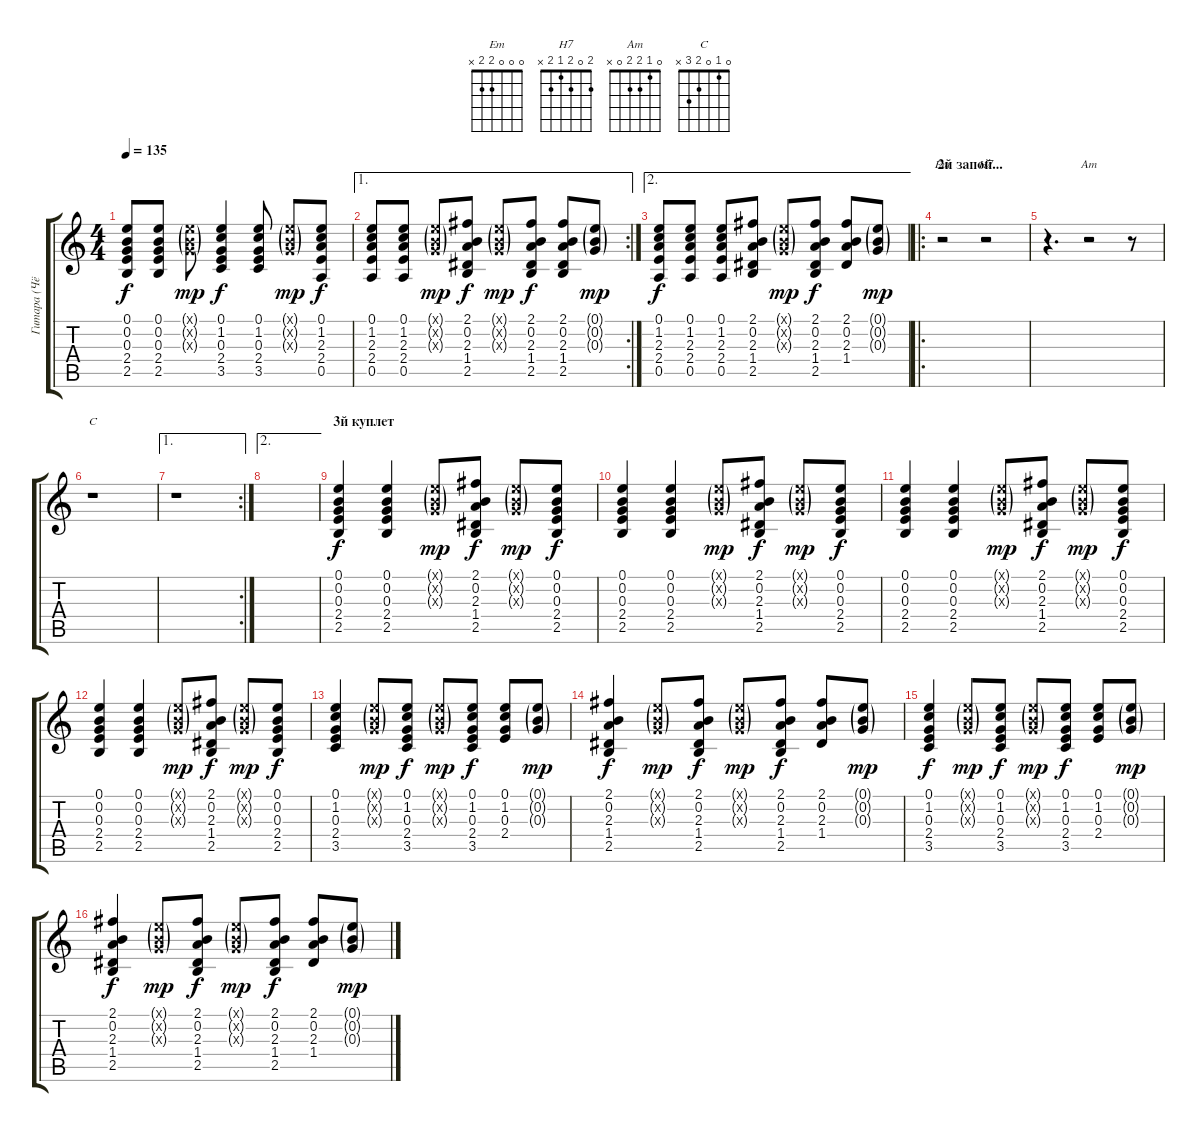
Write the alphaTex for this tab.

\track ("Гитара (Чёрт)" "Гитара (Чё") {instrument acousticguitarsteel}
\staff {score tabs}
\tuning (E4 B3 G3 D3 A2 E2) {hide}
\chord ("Em" 0 0 0 2 2 x)
\chord ("H7" 2 0 2 1 2 x)
\chord ("Am" 0 1 2 2 0 x)
\chord ("C" 0 1 0 2 3 x)
\ts (4 4)
\tempo 135
\clef g2
\ks c
(0.1 0.2 0.3 2.4 2.5).8{dy f} (0.1 0.2 0.3 2.4 2.5).8 (0.1{g x} 0.2{g x} 0.3{g x}).8{dy mp} (0.1 1.2 0.3 2.4 3.5).4{dy f} (0.1 1.2 0.3 2.4 3.5).8 (0.1{g x} 0.2{g x} 0.3{g x}).8{dy mp} (0.1 1.2 2.3 2.4 0.5).8{dy f} |
\ae 1
\rc 2
(0.1 1.2 2.3 2.4 0.5).8 (0.1 1.2 2.3 2.4 0.5).8 (0.1{g x} 0.2{g x} 0.3{g x}).8{dy mp} (2.1 0.2 2.3 1.4 2.5).8{dy f} (0.1{g x} 0.2{g x} 0.3{g x}).8{dy mp} (2.1 0.2 2.3 1.4 2.5).8{dy f} (2.1 0.2 2.3 1.4 2.5).8 (0.1{g} 0.2{g} 0.3{g}).8{dy mp} |
\ae 2
(0.1 1.2 2.3 2.4 0.5).8{dy f volume 16 instrument electricguitarclean} (0.1 1.2 2.3 2.4 0.5).8 (0.1 1.2 2.3 2.4 0.5).8 (2.1 0.2 2.3 1.4 2.5).8 (0.1{g x} 0.2{g x} 0.3{g x}).8{dy mp} (2.1 0.2 2.3 1.4 2.5).8{dy f} (2.1 0.2 2.3 1.4).8 (0.1{g} 0.2{g} 0.3{g}).8{dy mp} |
\ro
\section ("" "2й запой...")
r.2{ch "Em" volume 11 instrument acousticguitarsteel} r.2{ch "H7"} |
r.4{d} r.2{ch "Am"} r.8 |
r.1{ch "C"} |
\ae 1
\rc 2
r.1 |
\ae 2
|
\section ("" "3й куплет")
(0.1 0.2 0.3 2.4 2.5).4{dy f} (0.1 0.2 0.3 2.4 2.5).4 (0.1{g x} 0.2{g x} 0.3{g x}).8{dy mp} (2.1 0.2 2.3 1.4 2.5).8{dy f} (0.1{g x} 0.2{g x} 0.3{g x}).8{dy mp} (0.1 0.2 0.3 2.4 2.5).8{dy f} |
(0.1 0.2 0.3 2.4 2.5).4 (0.1 0.2 0.3 2.4 2.5).4 (0.1{g x} 0.2{g x} 0.3{g x}).8{dy mp} (2.1 0.2 2.3 1.4 2.5).8{dy f} (0.1{g x} 0.2{g x} 0.3{g x}).8{dy mp} (0.1 0.2 0.3 2.4 2.5).8{dy f} |
(0.1 0.2 0.3 2.4 2.5).4 (0.1 0.2 0.3 2.4 2.5).4 (0.1{g x} 0.2{g x} 0.3{g x}).8{dy mp} (2.1 0.2 2.3 1.4 2.5).8{dy f} (0.1{g x} 0.2{g x} 0.3{g x}).8{dy mp} (0.1 0.2 0.3 2.4 2.5).8{dy f} |
(0.1 0.2 0.3 2.4 2.5).4 (0.1 0.2 0.3 2.4 2.5).4 (0.1{g x} 0.2{g x} 0.3{g x}).8{dy mp} (2.1 0.2 2.3 1.4 2.5).8{dy f} (0.1{g x} 0.2{g x} 0.3{g x}).8{dy mp} (0.1 0.2 0.3 2.4 2.5).8{dy f} |
(0.1 1.2 0.3 2.4 3.5).4 (0.1{g x} 0.2{g x} 0.3{g x}).8{dy mp} (0.1 1.2 0.3 2.4 3.5).8{dy f} (0.1{g x} 0.2{g x} 0.3{g x}).8{dy mp} (0.1 1.2 0.3 2.4 3.5).8{dy f} (0.1 1.2 0.3 2.4).8 (0.1{g} 0.2{g} 0.3{g}).8{dy mp} |
(2.1 0.2 2.3 1.4 2.5).4{dy f} (0.1{g x} 0.2{g x} 0.3{g x}).8{dy mp} (2.1 0.2 2.3 1.4 2.5).8{dy f} (0.1{g x} 0.2{g x} 0.3{g x}).8{dy mp} (2.1 0.2 2.3 1.4 2.5).8{dy f} (2.1 0.2 2.3 1.4).8 (0.1{g} 0.2{g} 0.3{g}).8{dy mp} |
(0.1 1.2 0.3 2.4 3.5).4{dy f} (0.1{g x} 0.2{g x} 0.3{g x}).8{dy mp} (0.1 1.2 0.3 2.4 3.5).8{dy f} (0.1{g x} 0.2{g x} 0.3{g x}).8{dy mp} (0.1 1.2 0.3 2.4 3.5).8{dy f} (0.1 1.2 0.3 2.4).8 (0.1{g} 0.2{g} 0.3{g}).8{dy mp} |
(2.1 0.2 2.3 1.4 2.5).4{dy f} (0.1{g x} 0.2{g x} 0.3{g x}).8{dy mp} (2.1 0.2 2.3 1.4 2.5).8{dy f} (0.1{g x} 0.2{g x} 0.3{g x}).8{dy mp} (2.1 0.2 2.3 1.4 2.5).8{dy f} (2.1 0.2 2.3 1.4).8 (0.1{g} 0.2{g} 0.3{g}).8{dy mp}
